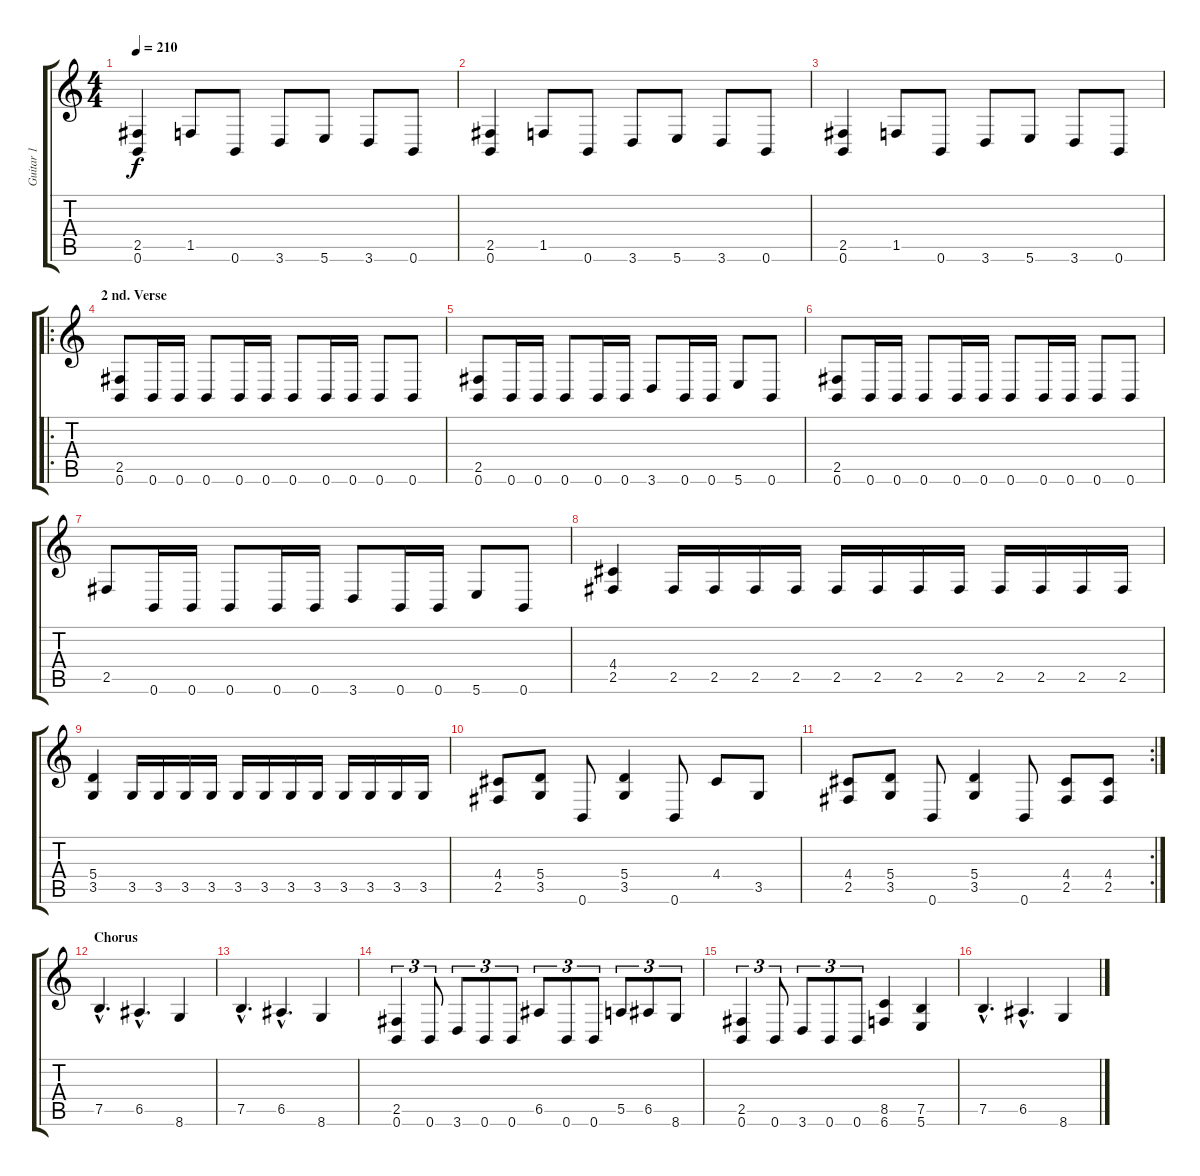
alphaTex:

\track ("Guitar 1" "Guitar 1") {instrument distortionguitar}
\staff {score tabs}
\tuning (B3 Gb3 D3 A2 E2 B1) {hide}
\ts (4 4)
\tempo 210
\clef g2
\ks c
(2.5 0.6).4{dy f} 1.5.8 0.6.8 3.6.8 5.6.8 3.6.8 0.6.8 |
(2.5 0.6).4 1.5.8 0.6.8 3.6.8 5.6.8 3.6.8 0.6.8 |
(2.5 0.6).4 1.5.8 0.6.8 3.6.8 5.6.8 3.6.8 0.6.8 |
\ro
\section ("" "2 nd. Verse")
(2.5 0.6).8 0.6.16 0.6.16 0.6.8 0.6.16 0.6.16 0.6.8 0.6.16 0.6.16 0.6.8 0.6.8 |
(2.5 0.6).8 0.6.16 0.6.16 0.6.8 0.6.16 0.6.16 3.6.8 0.6.16 0.6.16 5.6.8 0.6.8 |
(2.5 0.6).8 0.6.16 0.6.16 0.6.8 0.6.16 0.6.16 0.6.8 0.6.16 0.6.16 0.6.8 0.6.8 |
2.5.8 0.6.16 0.6.16 0.6.8 0.6.16 0.6.16 3.6.8 0.6.16 0.6.16 5.6.8 0.6.8 |
(4.4 2.5).4 2.5.16 2.5.16 2.5.16 2.5.16 2.5.16 2.5.16 2.5.16 2.5.16 2.5.16 2.5.16 2.5.16 2.5.16 |
(5.4 3.5).4 3.5.16 3.5.16 3.5.16 3.5.16 3.5.16 3.5.16 3.5.16 3.5.16 3.5.16 3.5.16 3.5.16 3.5.16 |
(4.4 2.5).8 (5.4 3.5).8 0.6.8 (5.4 3.5).4 0.6.8 4.4.8 3.5.8 |
\rc 2
(4.4 2.5).8 (5.4 3.5).8 0.6.8 (5.4 3.5).4 0.6.8 (4.4 2.5).8 (4.4 2.5).8 |
\section ("" "Chorus")
7.5{hac}.4{d} 6.5{hac}.4{d} 8.6.4 |
7.5{hac}.4{d} 6.5{hac}.4{d} 8.6.4 |
(2.5 0.6).4{tu (3 2)} 0.6.8{tu (3 2)} 3.6.8{tu (3 2)} 0.6.8{tu (3 2)} 0.6.8{tu (3 2)} 6.5.8{tu (3 2)} 0.6.8{tu (3 2)} 0.6.8{tu (3 2)} 5.5.8{tu (3 2)} 6.5.8{tu (3 2)} 8.6.8{tu (3 2)} |
(2.5 0.6).4{tu (3 2)} 0.6.8{tu (3 2)} 3.6.8{tu (3 2)} 0.6.8{tu (3 2)} 0.6.8{tu (3 2)} (8.5 6.6).4 (7.5 5.6).4 |
7.5{hac}.4{d} 6.5{hac}.4{d} 8.6.4
